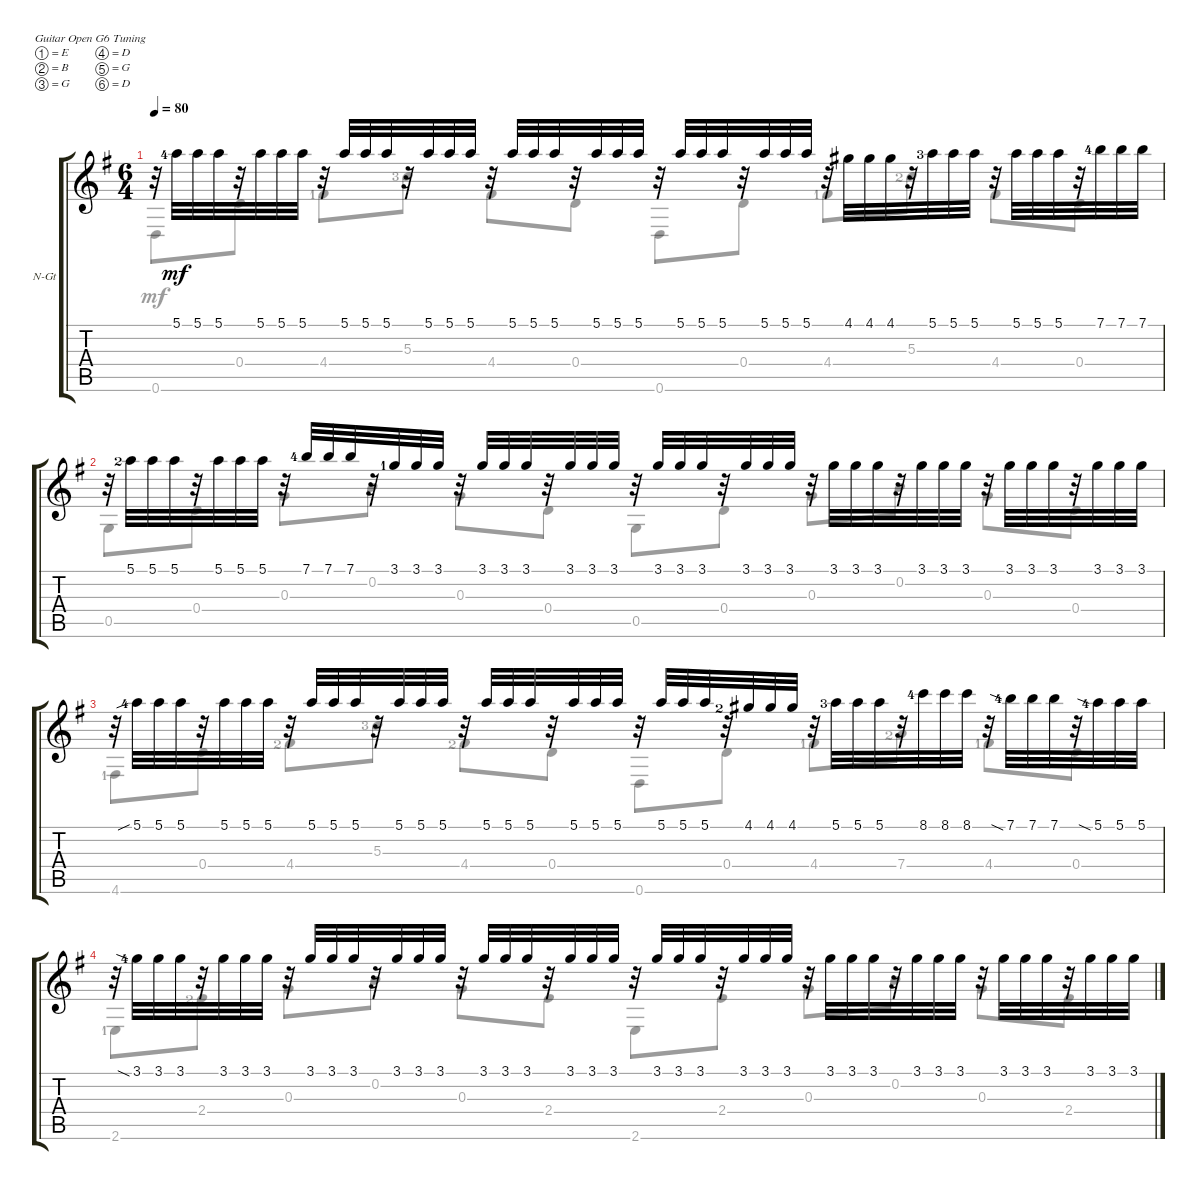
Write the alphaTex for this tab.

\bracketExtendMode groupsimilarinstruments
\firstSystemTrackNameOrientation horizontal
\otherSystemsTrackNameOrientation horizontal
\track ("Guitar" "N-Gt") {instrument acousticguitarnylon}
\staff {score tabs}
\tuning (E4 B3 G3 D3 G2 D2)
\voice
\ts (6 4)
\tempo 80
\clef g2
\ks g
r.32{dy mf beam invert} 5.1{lf 5}.32 5.1.32 5.1.32 r.32 5.1.32 5.1.32 5.1.32 r.32 5.1.32 5.1.32 5.1.32 r.32 5.1.32 5.1.32 5.1.32 r.32 5.1.32 5.1.32 5.1.32 r.32 5.1.32 5.1.32 5.1.32 r.32 5.1.32 5.1.32 5.1.32 r.32 5.1.32 5.1.32 5.1.32 r.32 4.1.32{beam invert} 4.1.32 4.1.32 r.32 5.1{lf 4}.32{beam invert} 5.1.32 5.1.32 r.32 5.1.32{beam invert} 5.1.32 5.1.32 r.32 7.1{lf 5}.32{beam invert} 7.1.32 7.1.32 |
r.32{beam invert} 5.1{lf 3}.32 5.1.32 5.1.32 r.32 5.1.32 5.1.32 5.1.32 r.32 7.1{lf 5}.32 7.1.32 7.1.32 r.32 3.1{lf 2}.32 3.1.32 3.1.32 r.32 3.1.32 3.1.32 3.1.32 r.32 3.1.32 3.1.32 3.1.32 r.32 3.1.32 3.1.32 3.1.32 r.32 3.1.32 3.1.32 3.1.32 r.32 3.1.32{beam invert} 3.1.32 3.1.32 r.32 3.1.32{beam invert} 3.1.32 3.1.32 r.32 3.1.32{beam invert} 3.1.32 3.1.32 r.32 3.1.32{beam invert} 3.1.32 3.1.32 |
r.32{beam invert} 5.1{sib lf 5}.32 5.1.32 5.1.32 r.32 5.1.32 5.1.32 5.1.32 r.32 5.1.32 5.1.32 5.1.32 r.32 5.1.32 5.1.32 5.1.32 r.32 5.1.32 5.1.32 5.1.32 r.32 5.1.32 5.1.32 5.1.32 r.32 5.1.32 5.1.32 5.1.32 r.32 4.1{lf 3}.32 4.1.32 4.1.32 r.32 5.1{lf 4}.32{beam invert} 5.1.32 5.1.32 r.32 8.1{lf 5}.32{beam invert} 8.1.32 8.1.32 r.32 7.1{sia lf 5}.32{beam invert} 7.1.32 7.1.32 r.32 5.1{sia lf 5}.32{beam invert} 5.1.32 5.1.32 |
r.32{beam invert} 3.1{sia lf 5}.32 3.1.32 3.1.32 r.32 3.1.32 3.1.32 3.1.32 r.32 3.1.32 3.1.32 3.1.32 r.32 3.1.32 3.1.32 3.1.32 r.32 3.1.32 3.1.32 3.1.32 r.32 3.1.32 3.1.32 3.1.32 r.32 3.1.32 3.1.32 3.1.32 r.32 3.1.32 3.1.32 3.1.32 r.32 3.1.32{beam invert} 3.1.32 3.1.32 r.32 3.1.32{beam invert} 3.1.32 3.1.32 r.32 3.1.32{beam invert} 3.1.32 3.1.32 r.32 3.1.32{beam invert} 3.1.32 3.1.32
\voice
\clef g2
\ottava regular
\simile none
\ks g
0.6.8{dy mf} 0.4.8 4.4{lf 2}.8 5.3{lf 4}.8 4.4.8 0.4.8 0.6.8 0.4.8 4.4{lf 2}.8 5.3{lf 3}.8 4.4.8 0.4.8 |
0.5.8 0.4.8 0.3.8 0.2.8 0.3.8 0.4.8 0.5.8 0.4.8 0.3.8 0.2.8 0.3.8 0.4.8 |
4.6{lf 2}.8 0.4.8 4.4{lf 3}.8 5.3{lf 4}.8 4.4{lf 3}.8 0.4.8 0.6.8 0.4.8 4.4{lf 2}.8 7.4{lf 3}.8 4.4{lf 2}.8 0.4.8 |
2.6{lf 2}.8 2.4{lf 3}.8 0.3.8 0.2.8 0.3.8 2.4.8 2.6.8 2.4.8 0.3.8 0.2.8 0.3.8 2.4.8
